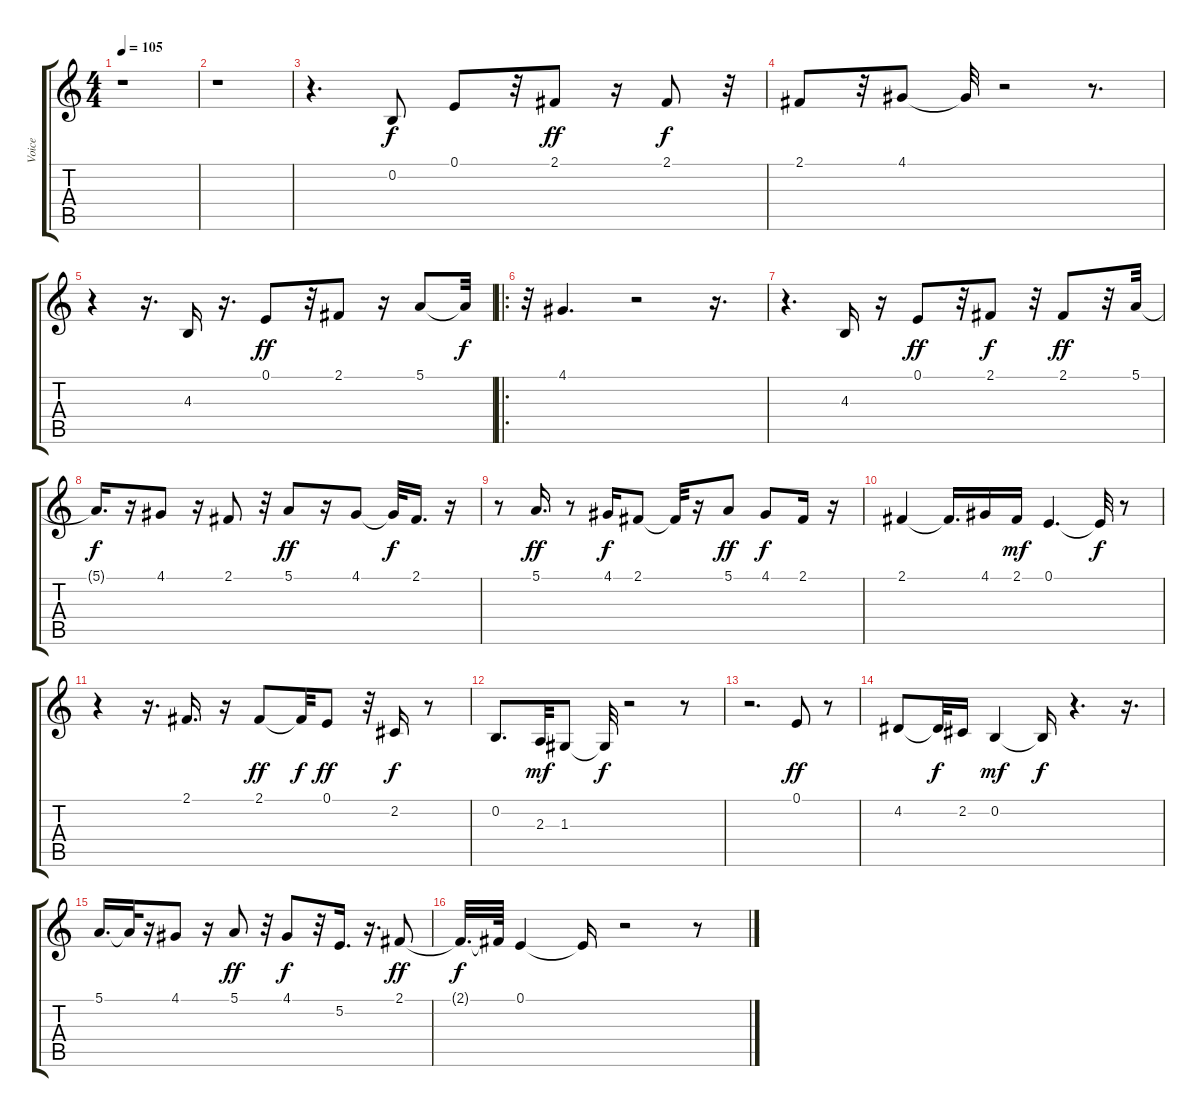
\track ("Voice" "Voice") {instrument lead6voice}
\staff {score tabs}
\tuning (E4 B3 G3 D3 A2 E2) {hide}
\ts (4 4)
\tempo 105
\clef g2
\ks c
r.1{dy f} |
r.1 |
r.4{d} 0.2.8 0.1.8 r.32 2.1.8{dy ff} r.16 2.1.8{dy f} r.32 |
2.1.8 r.32 4.1.8 4.1{t}.32 r.2 r.8{d} |
r.4 r.16{d} 4.3.16 r.16{d} 0.1.8{dy ff} r.32 2.1.8 r.16 5.1.8 5.1{t}.32{dy f} |
\ro
r.32 4.1.4{d} r.2 r.16{d} |
r.4{d} 4.3.16 r.16 0.1.8{dy ff} r.32 2.1.8{dy f} r.32 2.1.8{dy ff} r.32 5.1.32 |
5.1{t}.16{d dy f} r.16 4.1.8 r.16 2.1.8 r.32 5.1.8{dy ff} r.16 4.1.8 4.1{t}.32{dy f} 2.1.16{d} r.16 |
r.8 5.1.16{d dy ff} r.8 4.1.16{dy f} 2.1.8 2.1{t}.32 r.16 5.1.8{dy ff} 4.1.8{dy f} 2.1.16 r.16 |
2.1.4 2.1{t}.16{d} 4.1.16 2.1.16{dy mf} 0.1.4{d} 0.1{t}.32{dy f} r.8 |
r.4 r.16{d} 2.1.16{d} r.16 2.1.8{dy ff} 2.1{t}.32{dy f} 0.1.8{dy ff} r.32 2.2.16{dy f} r.8 |
0.2.8{d} 2.3.32{dy mf} 1.3.8 1.3{t}.32{dy f} r.2 r.8 |
r.2{d} 0.1.8{dy ff} r.8 |
4.2.8 4.2{t}.32{dy f} 2.2.16 0.2.4{dy mf} 0.2{t}.16{dy f} r.4{d} r.16{d} |
5.1.16{d} 5.1{t}.32 r.16 4.1.8 r.16 5.1.8{dy ff} r.32 4.1.8{dy f} r.32 5.2.16{d} r.16{d} 2.1.8{dy ff} |
2.1{t}.32{d dy f} 2.1{t}.64 0.1.4 0.1{t}.16 r.2 r.8
